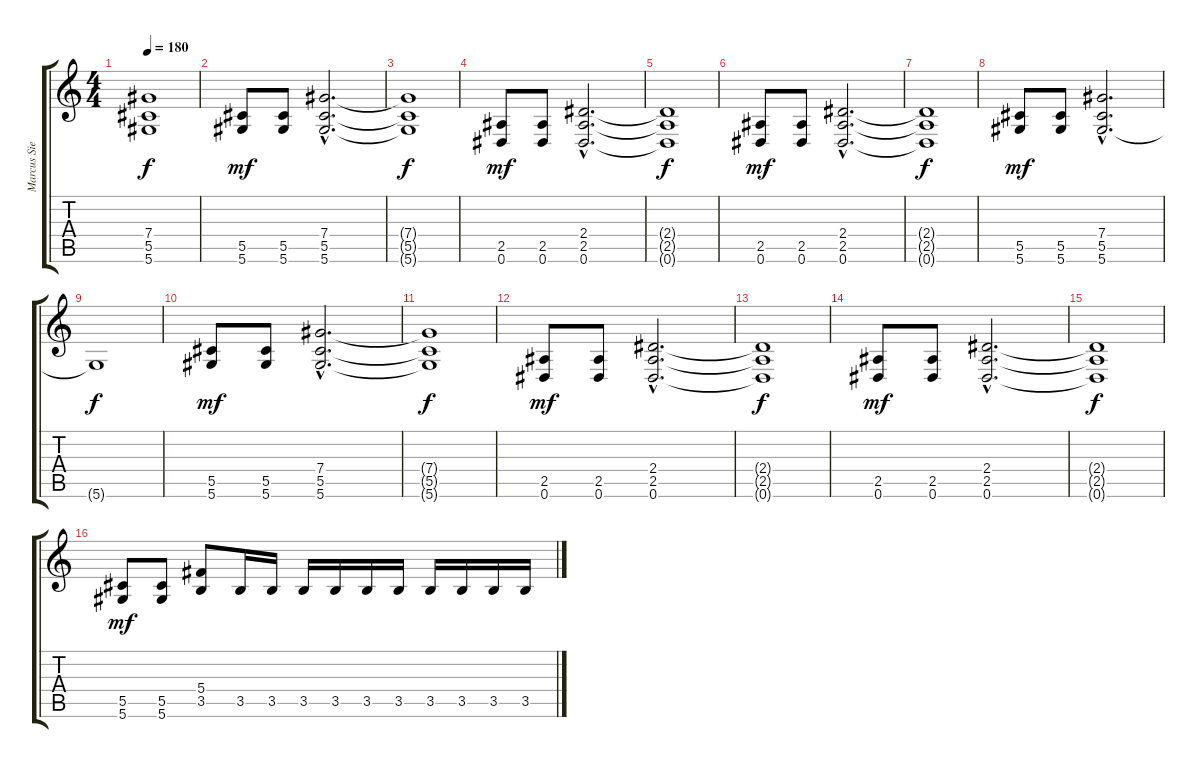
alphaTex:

\track ("Marcus Siepen" "Marcus Sie") {instrument distortionguitar}
\staff {score tabs}
\tuning (Eb4 Bb3 Gb3 Db3 Ab2 Eb2) {hide}
\ts (4 4)
\tempo 180
\clef g2
\ks c
(7.4{t} 5.5{t} 5.6{t}).1{dy f} |
(5.5 5.6).8{dy mf} (5.5 5.6).8 (7.4{hac} 5.5{hac} 5.6{hac}).2{d} |
(7.4{t} 5.5{t} 5.6{t}).1{dy f} |
(2.5 0.6).8{dy mf} (2.5 0.6).8 (2.4{hac} 2.5{hac} 0.6{hac}).2{d} |
(2.4{t} 2.5{t} 0.6{t}).1{dy f} |
(2.5 0.6).8{dy mf} (2.5 0.6).8 (2.4{hac} 2.5{hac} 0.6{hac}).2{d} |
(2.4{t} 2.5{t} 0.6{t}).1{dy f} |
(5.5 5.6).8{dy mf} (5.5 5.6).8 (7.4{hac} 5.5{hac} 5.6{hac}).2{d} |
5.6{t}.1{dy f} |
(5.5 5.6).8{dy mf} (5.5 5.6).8 (7.4{hac} 5.5{hac} 5.6{hac}).2{d} |
(7.4{t} 5.5{t} 5.6{t}).1{dy f} |
(2.5 0.6).8{dy mf} (2.5 0.6).8 (2.4{hac} 2.5{hac} 0.6{hac}).2{d} |
(2.4{t} 2.5{t} 0.6{t}).1{dy f} |
(2.5 0.6).8{dy mf} (2.5 0.6).8 (2.4{hac} 2.5{hac} 0.6{hac}).2{d} |
(2.4{t} 2.5{t} 0.6{t}).1{dy f} |
(5.5 5.6).8{dy mf} (5.5 5.6).8 (5.4 3.5).8 3.5.16 3.5.16 3.5.16 3.5.16 3.5.16 3.5.16 3.5.16 3.5.16 3.5.16 3.5.16
